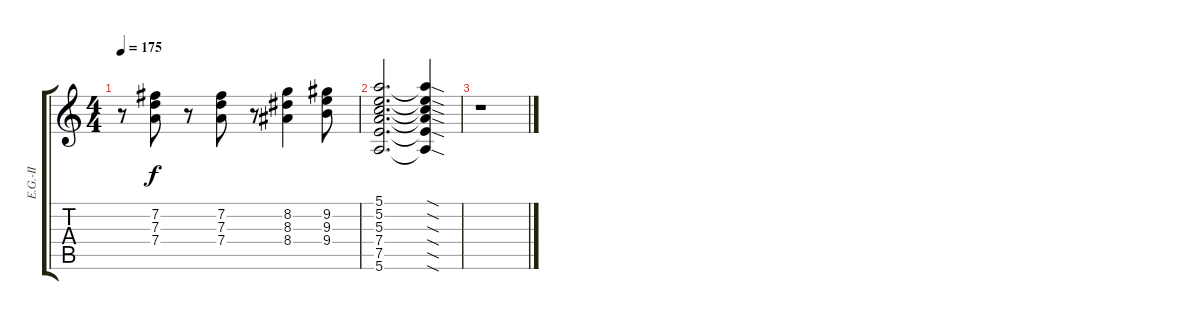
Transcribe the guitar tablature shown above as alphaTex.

\track ("E.G.-II" "E.G.-II") {instrument electricguitarclean}
\staff {score tabs}
\tuning (E4 B3 G3 D3 A2 E2) {hide}
\ts (4 4)
\tempo 175
\clef g2
\ks c
r.8{dy f} (7.2 7.3 7.4).8 r.8 (7.2 7.3 7.4).8 r.8 (8.2 8.3 8.4).4 (9.2 9.3 9.4).8 |
(5.1 5.2 5.3 7.4 7.5 5.6).2{d} (5.1{sod t} 5.2{sod t} 5.3{sod t} 7.4{sod t} 7.5{sod t} 5.6{sod t}).4 |
r.1
